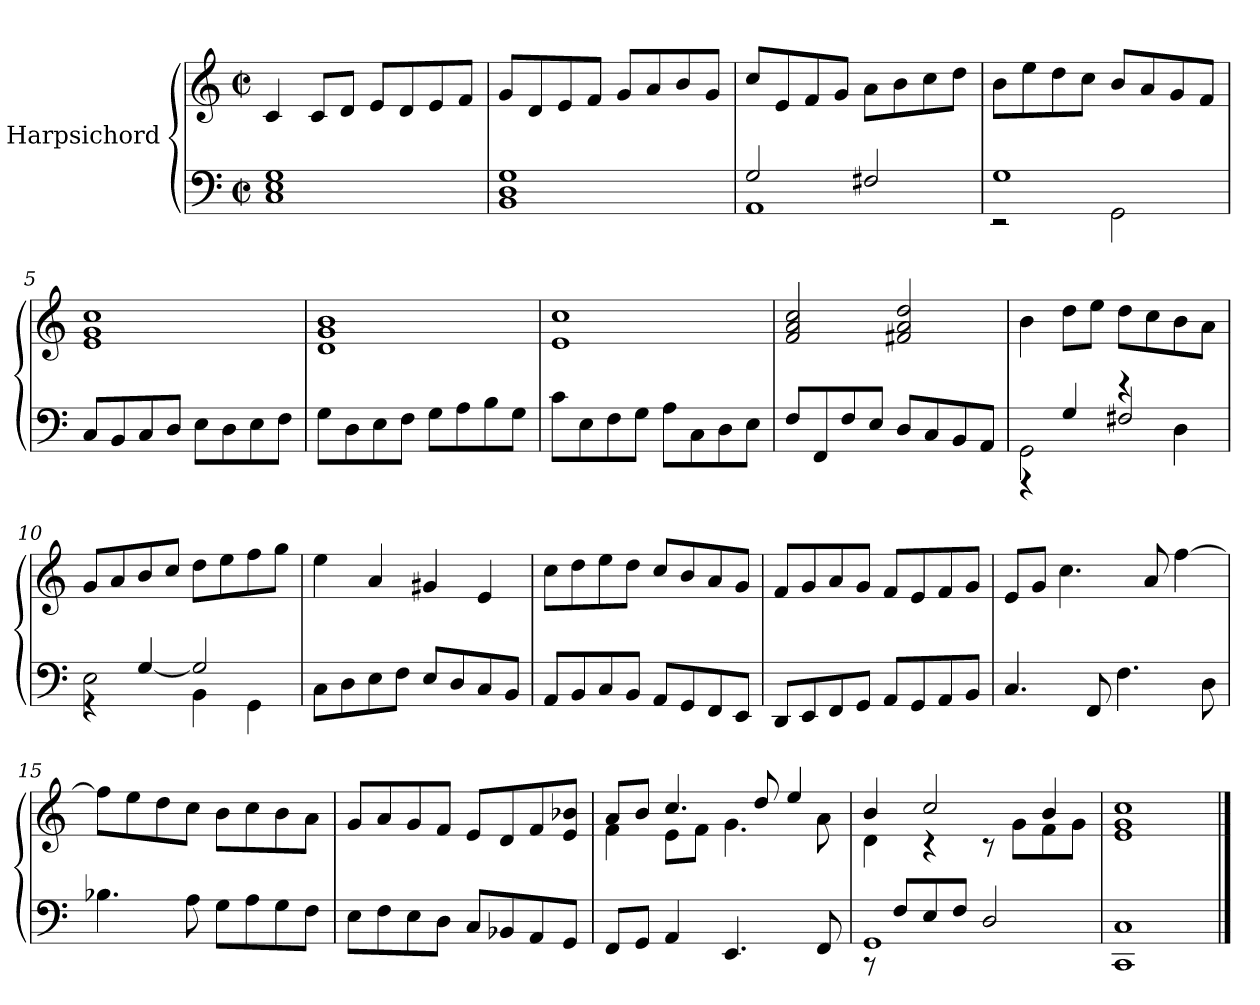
**kern	**kern
*part1	*part1
*staff2	*staff1
*I"Harpsichord	*
*clefF4	*clefG2
*k[]	*k[]
*M4/4	*M4/4
*met(c|)	*met(c|)
=1	=1
1C 1E 1G	4c/
.	8c/L
.	8d/J
.	8e/L
.	8d/
.	8e/
.	8f/J
=2	=2
1BB 1D 1G	8g/L
.	8d/
.	8e/
.	8f/J
.	8g/L
.	8a/
.	8b/
.	8g/J
=3	=3
*^	*
2G/	1AA	8cc/L
.	.	8e/
.	.	8f/
.	.	8g/J
2F#X/	.	8a\L
.	.	8b\
.	.	8cc\
.	.	8dd\J
=4	=4	=4
1G	2r	8b\L
.	.	8ee\
.	.	8dd\
.	.	8cc\J
.	2GG\	8b/L
.	.	8a/
.	.	8g/
.	.	8f/J
*v	*v	*
=5	=5
8C/L	1e 1g 1cc
8BB/	.
8C/	.
8D/J	.
8E\L	.
8D\	.
8E\	.
8F\J	.
!!LO:LB:g=z
=6	=6
8G\L	1d 1g 1b
8D\	.
8E\	.
8F\J	.
8G\L	.
8A\	.
8B\	.
8G\J	.
=7	=7
8c\L	1e 1cc
8E\	.
8F\	.
8G\J	.
8A\L	.
8C\	.
8D\	.
8E\J	.
=8	=8
8F/L	2f/ 2a/ 2cc/
8FF/	.
8F/	.
8E/J	.
8D/L	2f#X/ 2a/ 2dd/
8C/	.
8BB/	.
8AA/J	.
=9	=9
*^	*
2GG\	4r	4b\
.	4G/	8dd\L
.	.	8ee\J
4r	2F#X/	8dd\L
.	.	8cc\
4D\	.	8b\
.	.	8a\J
=10	=10	=10
2E\	4r	8g/L
.	.	8a/
.	[4G/	8b/
.	.	8cc/J
4BB\	2G/]	8dd\L
.	.	8ee\
4GG\	.	8ff\
.	.	8gg\J
*v	*v	*
!!LO:LB:g=z
=11	=11
8C\L	4ee\
8D\	.
8E\	4a/
8F\J	.
8E/L	4g#X/
8D/	.
8C/	4e/
8BB/J	.
=12	=12
8AA/L	8cc\L
8BB/	8dd\
8C/	8ee\
8BB/J	8dd\J
8AA/L	8cc/L
8GG/	8b/
8FF/	8a/
8EE/J	8g/J
=13	=13
8DD/L	8f/L
8EE/	8g/
8FF/	8a/
8GG/J	8g/J
8AA/L	8f/L
8GG/	8e/
8AA/	8f/
8BB/J	8g/J
=14	=14
4.C/	8e/L
.	8g/J
.	4.cc\
8FF/	.
4.F\	.
.	8a/
.	[4ff\
8D\	.
=15	=15
4.B-X\	8ff\L]
.	8ee\
.	8dd\
8A\	8cc\J
8G\L	8b\L
8A\	8cc\
8G\	8b\
8F\J	8a\J
!!LO:LB:g=z
=16	=16
8E\L	8g/L
8F\	8a/
8E\	8g/
8D\J	8f/J
8C/L	8e/L
8BB-X/	8d/
8AA/	8f/
8GG/J	8e/ 8b-X/J
=17	=17
*	*^
8FF/L	8a/L	4f\
8GG/J	8b/J	.
4AA/	4.cc/	8e\L
.	.	8f\J
4.EE/	.	4.g\
.	8dd/	.
.	4ee/	.
8FF/	.	8a\
=18	=18	=18
*^	*	*
1GG	8r	4b/	4d\
.	8F/L	.	.
.	8E/	2cc/	4r
.	8F/J	.	.
.	2D/	.	8r
.	.	.	8g\L
.	.	4b/	8f\
.	.	.	8g\J
*v	*v	*	*
*	*v	*v
=19	=19
1CC 1C	1e 1g 1cc
==	==
*-	*-
